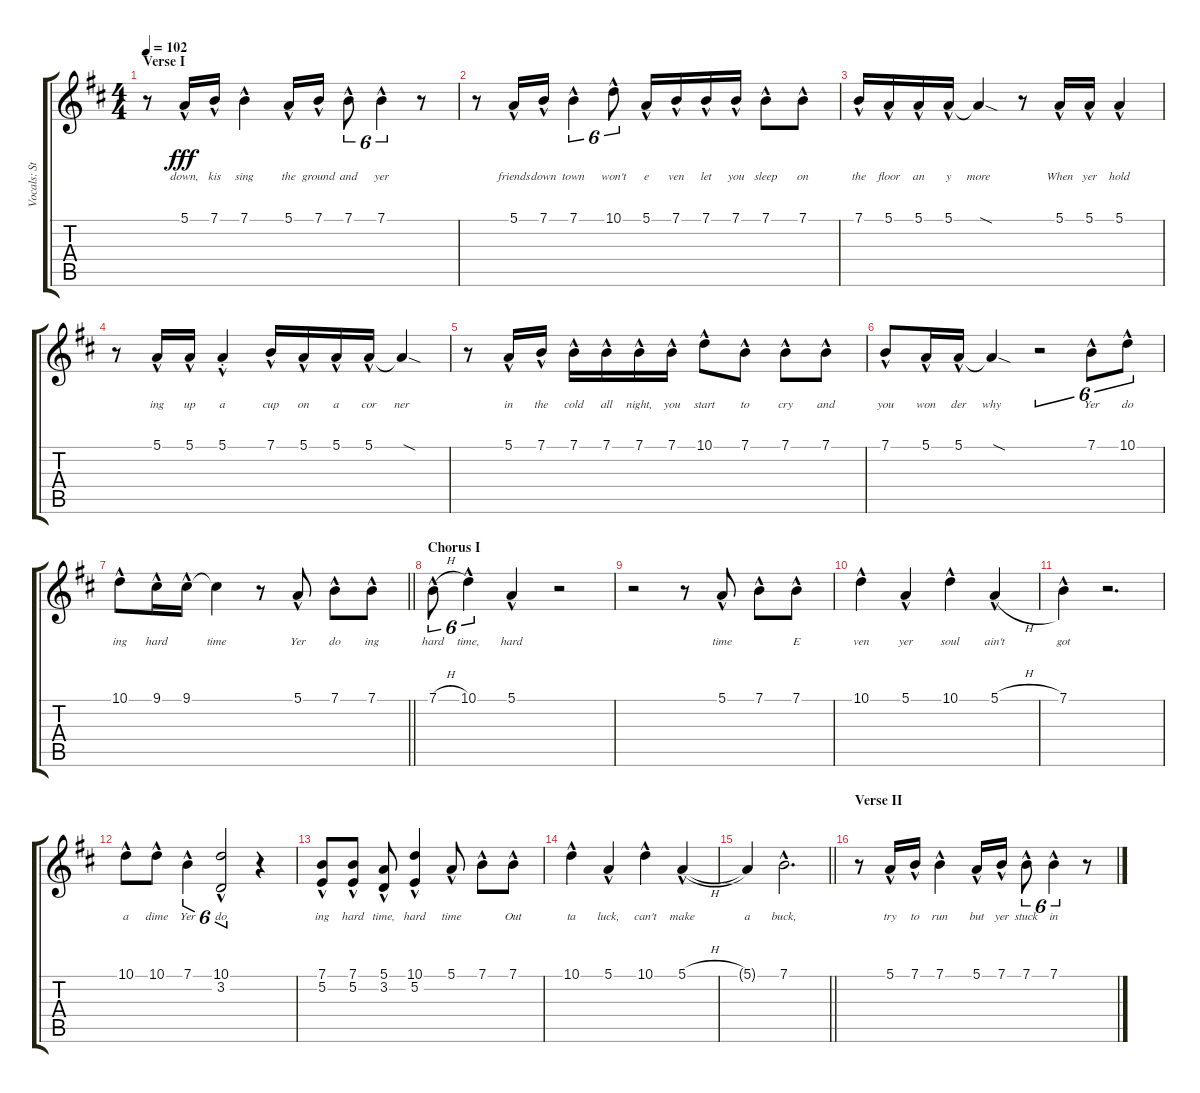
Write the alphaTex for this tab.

\track ("Vocals: Stephen" "Vocals: St") {instrument lead2sawtooth}
\staff {score tabs}
\tuning (E4 B3 G3 D3 A2 E2) {hide}
\ts (4 4)
\section ("" "Verse I")
\tempo 102
\clef g2
\ks d
r.8{dy fff} 5.1{hac}.16{lyrics (0 "down,") lyrics (1 "") lyrics (2 "") lyrics (3 "") lyrics (4 "")} 7.1{hac}.16{lyrics (0 "kis") lyrics (1 "") lyrics (2 "") lyrics (3 "") lyrics (4 "")} 7.1{hac}.4{lyrics (0 "sing") lyrics (1 "") lyrics (2 "") lyrics (3 "") lyrics (4 "")} 5.1{hac}.16{lyrics (0 "the") lyrics (1 "") lyrics (2 "") lyrics (3 "") lyrics (4 "")} 7.1{hac}.16{lyrics (0 "ground") lyrics (1 "") lyrics (2 "") lyrics (3 "") lyrics (4 "")} 7.1{hac}.8{tu (6 4) lyrics (0 "and") lyrics (1 "") lyrics (2 "") lyrics (3 "") lyrics (4 "")} 7.1{hac}.4{tu (6 4) lyrics (0 "yer") lyrics (1 "") lyrics (2 "") lyrics (3 "") lyrics (4 "")} r.8 |
r.8 5.1{hac}.16{lyrics (0 "friends") lyrics (1 "") lyrics (2 "") lyrics (3 "") lyrics (4 "")} 7.1{hac}.16{lyrics (0 "down") lyrics (1 "") lyrics (2 "") lyrics (3 "") lyrics (4 "")} 7.1{hac}.4{tu (6 4) lyrics (0 "town") lyrics (1 "") lyrics (2 "") lyrics (3 "") lyrics (4 "")} 10.1{hac}.8{tu (6 4) lyrics (0 "won't") lyrics (1 "") lyrics (2 "") lyrics (3 "") lyrics (4 "")} 5.1{hac}.16{lyrics (0 "e") lyrics (1 "") lyrics (2 "") lyrics (3 "") lyrics (4 "")} 7.1{hac}.16{lyrics (0 "ven") lyrics (1 "") lyrics (2 "") lyrics (3 "") lyrics (4 "")} 7.1{hac}.16{lyrics (0 "let") lyrics (1 "") lyrics (2 "") lyrics (3 "") lyrics (4 "")} 7.1{hac}.16{lyrics (0 "you") lyrics (1 "") lyrics (2 "") lyrics (3 "") lyrics (4 "")} 7.1{hac}.8{lyrics (0 "sleep") lyrics (1 "") lyrics (2 "") lyrics (3 "") lyrics (4 "")} 7.1{hac}.8{lyrics (0 "on") lyrics (1 "") lyrics (2 "") lyrics (3 "") lyrics (4 "")} |
7.1{hac}.16{lyrics (0 "the") lyrics (1 "") lyrics (2 "") lyrics (3 "") lyrics (4 "")} 5.1{hac}.16{lyrics (0 "floor") lyrics (1 "") lyrics (2 "") lyrics (3 "") lyrics (4 "")} 5.1{hac}.16{lyrics (0 "an") lyrics (1 "") lyrics (2 "") lyrics (3 "") lyrics (4 "")} 5.1{hac}.16{lyrics (0 "y") lyrics (1 "") lyrics (2 "") lyrics (3 "") lyrics (4 "")} 5.1{sod t}.4{lyrics (0 "more") lyrics (1 "") lyrics (2 "") lyrics (3 "") lyrics (4 "")} r.8 5.1{hac}.16{lyrics (0 "When") lyrics (1 "") lyrics (2 "") lyrics (3 "") lyrics (4 "")} 5.1{hac}.16{lyrics (0 "yer") lyrics (1 "") lyrics (2 "") lyrics (3 "") lyrics (4 "")} 5.1{hac}.4{lyrics (0 "hold") lyrics (1 "") lyrics (2 "") lyrics (3 "") lyrics (4 "")} |
r.8 5.1{hac}.16{lyrics (0 "ing") lyrics (1 "") lyrics (2 "") lyrics (3 "") lyrics (4 "")} 5.1{hac}.16{lyrics (0 "up") lyrics (1 "") lyrics (2 "") lyrics (3 "") lyrics (4 "")} 5.1{hac st}.4{lyrics (0 "a") lyrics (1 "") lyrics (2 "") lyrics (3 "") lyrics (4 "")} 7.1{hac}.16{lyrics (0 "cup") lyrics (1 "") lyrics (2 "") lyrics (3 "") lyrics (4 "")} 5.1{hac}.16{lyrics (0 "on") lyrics (1 "") lyrics (2 "") lyrics (3 "") lyrics (4 "")} 5.1{hac}.16{lyrics (0 "a") lyrics (1 "") lyrics (2 "") lyrics (3 "") lyrics (4 "")} 5.1{hac}.16{lyrics (0 "cor") lyrics (1 "") lyrics (2 "") lyrics (3 "") lyrics (4 "")} 5.1{sod t}.4{lyrics (0 "ner") lyrics (1 "") lyrics (2 "") lyrics (3 "") lyrics (4 "")} |
r.8 5.1{hac}.16{lyrics (0 "in") lyrics (1 "") lyrics (2 "") lyrics (3 "") lyrics (4 "")} 7.1{hac}.16{lyrics (0 "the") lyrics (1 "") lyrics (2 "") lyrics (3 "") lyrics (4 "")} 7.1{hac}.16{lyrics (0 "cold") lyrics (1 "") lyrics (2 "") lyrics (3 "") lyrics (4 "")} 7.1{hac}.16{lyrics (0 "all") lyrics (1 "") lyrics (2 "") lyrics (3 "") lyrics (4 "")} 7.1{hac}.16{lyrics (0 "night,") lyrics (1 "") lyrics (2 "") lyrics (3 "") lyrics (4 "")} 7.1{hac}.16{lyrics (0 "you") lyrics (1 "") lyrics (2 "") lyrics (3 "") lyrics (4 "")} 10.1{hac}.8{lyrics (0 "start") lyrics (1 "") lyrics (2 "") lyrics (3 "") lyrics (4 "")} 7.1{hac}.8{lyrics (0 "to") lyrics (1 "") lyrics (2 "") lyrics (3 "") lyrics (4 "")} 7.1{hac}.8{lyrics (0 "cry") lyrics (1 "") lyrics (2 "") lyrics (3 "") lyrics (4 "")} 7.1{hac}.8{lyrics (0 "and") lyrics (1 "") lyrics (2 "") lyrics (3 "") lyrics (4 "")} |
7.1{hac}.8{lyrics (0 "you") lyrics (1 "") lyrics (2 "") lyrics (3 "") lyrics (4 "")} 5.1{hac}.16{lyrics (0 "won") lyrics (1 "") lyrics (2 "") lyrics (3 "") lyrics (4 "")} 5.1{hac}.16{lyrics (0 "der") lyrics (1 "") lyrics (2 "") lyrics (3 "") lyrics (4 "")} 5.1{sod t}.4{lyrics (0 "why") lyrics (1 "") lyrics (2 "") lyrics (3 "") lyrics (4 "")} r.2{tu (6 4)} 7.1{hac}.8{tu (6 4) lyrics (0 "Yer") lyrics (1 "") lyrics (2 "") lyrics (3 "") lyrics (4 "")} 10.1{hac}.8{tu (6 4) lyrics (0 "do") lyrics (1 "") lyrics (2 "") lyrics (3 "") lyrics (4 "")} |
\barLineRight lightlight
10.1{hac}.8{lyrics (0 "ing") lyrics (1 "") lyrics (2 "") lyrics (3 "") lyrics (4 "")} 9.1{hac}.16{lyrics (0 "hard") lyrics (1 "") lyrics (2 "") lyrics (3 "") lyrics (4 "")} 9.1{hac}.16{lyrics (0 "") lyrics (1 "") lyrics (2 "") lyrics (3 "") lyrics (4 "")} 9.1{t}.4{lyrics (0 "time") lyrics (1 "") lyrics (2 "") lyrics (3 "") lyrics (4 "")} r.8 5.1{hac}.8{lyrics (0 "Yer") lyrics (1 "") lyrics (2 "") lyrics (3 "") lyrics (4 "")} 7.1{hac}.8{lyrics (0 "do") lyrics (1 "") lyrics (2 "") lyrics (3 "") lyrics (4 "")} 7.1{hac}.8{lyrics (0 "ing") lyrics (1 "") lyrics (2 "") lyrics (3 "") lyrics (4 "")} |
\section ("" "Chorus I")
7.1{h hac}.8{tu (6 4) lyrics (0 "hard") lyrics (1 "") lyrics (2 "") lyrics (3 "") lyrics (4 "")} 10.1{hac}.4{tu (6 4) lyrics (0 "time,") lyrics (1 "") lyrics (2 "") lyrics (3 "") lyrics (4 "")} 5.1{hac}.4{lyrics (0 "hard") lyrics (1 "") lyrics (2 "") lyrics (3 "") lyrics (4 "")} r.2 |
r.2 r.8 5.1{hac}.8{lyrics (0 "time") lyrics (1 "") lyrics (2 "") lyrics (3 "") lyrics (4 "")} 7.1{hac}.8{lyrics (0 "") lyrics (1 "") lyrics (2 "") lyrics (3 "") lyrics (4 "")} 7.1{hac}.8{lyrics (0 "E") lyrics (1 "") lyrics (2 "") lyrics (3 "") lyrics (4 "")} |
10.1{hac}.4{lyrics (0 "ven") lyrics (1 "") lyrics (2 "") lyrics (3 "") lyrics (4 "")} 5.1{hac}.4{lyrics (0 "yer") lyrics (1 "") lyrics (2 "") lyrics (3 "") lyrics (4 "")} 10.1{hac}.4{lyrics (0 "soul") lyrics (1 "") lyrics (2 "") lyrics (3 "") lyrics (4 "")} 5.1{h hac}.4{lyrics (0 "ain't") lyrics (1 "") lyrics (2 "") lyrics (3 "") lyrics (4 "")} |
7.1{hac}.4{lyrics (0 "got") lyrics (1 "") lyrics (2 "") lyrics (3 "") lyrics (4 "")} r.2{d} |
10.1{hac}.8{lyrics (0 "a") lyrics (1 "") lyrics (2 "") lyrics (3 "") lyrics (4 "")} 10.1{hac}.8{lyrics (0 "dime") lyrics (1 "") lyrics (2 "") lyrics (3 "") lyrics (4 "")} 7.1{hac}.4{tu (6 4) lyrics (0 "Yer") lyrics (1 "") lyrics (2 "") lyrics (3 "") lyrics (4 "")} (10.1{hac} 3.2{hac}).2{tu (6 4) lyrics (0 "do") lyrics (1 "") lyrics (2 "") lyrics (3 "") lyrics (4 "")} r.4 |
(7.1{hac} 5.2{hac}).8{lyrics (0 "ing") lyrics (1 "") lyrics (2 "") lyrics (3 "") lyrics (4 "")} (7.1{hac} 5.2{hac}).8{lyrics (0 "hard") lyrics (1 "") lyrics (2 "") lyrics (3 "") lyrics (4 "")} (5.1{hac} 3.2{hac}).8{lyrics (0 "time,") lyrics (1 "") lyrics (2 "") lyrics (3 "") lyrics (4 "")} (10.1{hac} 5.2{hac}).4{lyrics (0 "hard") lyrics (1 "") lyrics (2 "") lyrics (3 "") lyrics (4 "")} 5.1{hac}.8{lyrics (0 "time") lyrics (1 "") lyrics (2 "") lyrics (3 "") lyrics (4 "")} 7.1{hac}.8{lyrics (0 "") lyrics (1 "") lyrics (2 "") lyrics (3 "") lyrics (4 "")} 7.1{hac}.8{lyrics (0 "Out") lyrics (1 "") lyrics (2 "") lyrics (3 "") lyrics (4 "")} |
10.1{hac}.4{lyrics (0 "ta") lyrics (1 "") lyrics (2 "") lyrics (3 "") lyrics (4 "")} 5.1{hac}.4{lyrics (0 "luck,") lyrics (1 "") lyrics (2 "") lyrics (3 "") lyrics (4 "")} 10.1{hac}.4{lyrics (0 "can't") lyrics (1 "") lyrics (2 "") lyrics (3 "") lyrics (4 "")} 5.1{h hac}.4{lyrics (0 "make") lyrics (1 "") lyrics (2 "") lyrics (3 "") lyrics (4 "")} |
\barLineRight lightlight
5.1{t}.4{lyrics (0 "a") lyrics (1 "") lyrics (2 "") lyrics (3 "") lyrics (4 "")} 7.1{hac}.2{d lyrics (0 "buck,") lyrics (1 "") lyrics (2 "") lyrics (3 "") lyrics (4 "")} |
\section ("" "Verse II")
r.8 5.1{hac}.16{lyrics (0 "try") lyrics (1 "") lyrics (2 "") lyrics (3 "") lyrics (4 "")} 7.1{hac}.16{lyrics (0 "to") lyrics (1 "") lyrics (2 "") lyrics (3 "") lyrics (4 "")} 7.1{hac}.4{lyrics (0 "run") lyrics (1 "") lyrics (2 "") lyrics (3 "") lyrics (4 "")} 5.1{hac}.16{lyrics (0 "but") lyrics (1 "") lyrics (2 "") lyrics (3 "") lyrics (4 "")} 7.1{hac}.16{lyrics (0 "yer") lyrics (1 "") lyrics (2 "") lyrics (3 "") lyrics (4 "")} 7.1{hac}.8{tu (6 4) lyrics (0 "stuck") lyrics (1 "") lyrics (2 "") lyrics (3 "") lyrics (4 "")} 7.1{hac}.4{tu (6 4) lyrics (0 "in") lyrics (1 "") lyrics (2 "") lyrics (3 "") lyrics (4 "")} r.8
